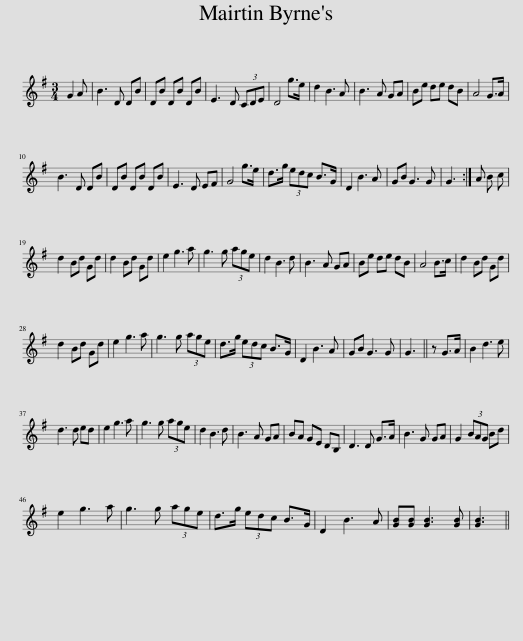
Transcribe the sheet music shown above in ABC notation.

X:1
L:1/8
M:3/4
I:linebreak $
K:G
V:1 treble
V:1
 G2 A | B3 D DB | DB DB DB | E3 D (3CDE | D4 g>e | %5
 d2 B3 A | B3 A GA | Be de dB | A4 G>A |$ B3 D DB | %10
 DB DB DB | E3 D EF | G4 g>e | d>g (3edc B>G | D2 B3 A | %15
 GB G3 G | G3 :| A B c |$ d2 Bd Gd | d2 Bd Gd | %20
 e2 g3 a | g3 g (3age | d2 B3 d | B3 A GA | Be de dB | %25
 A4 B>c | d2 Bd Gd |$ d2 Bd Gd | e2 g3 a | g3 g (3age | %30
 d>g (3edc B>G | D2 B3 A | GB G3 G | G3 || z G>A | %35
 B2 d3 e |$ d3 d ed | e2 g3 a | g3 g (3age | d2 B3 d | %40
 B3 A GA | BA GE DB, | D3 D G>A | B3 G GA | G2 (3BAG Bd |$ %45
 e2 g3 a | g3 g (3age | d>g (3edc B>G | D2 B3 A | [GB][GB] [GB]3 [GB] | %50
 [GB]3 || %51
